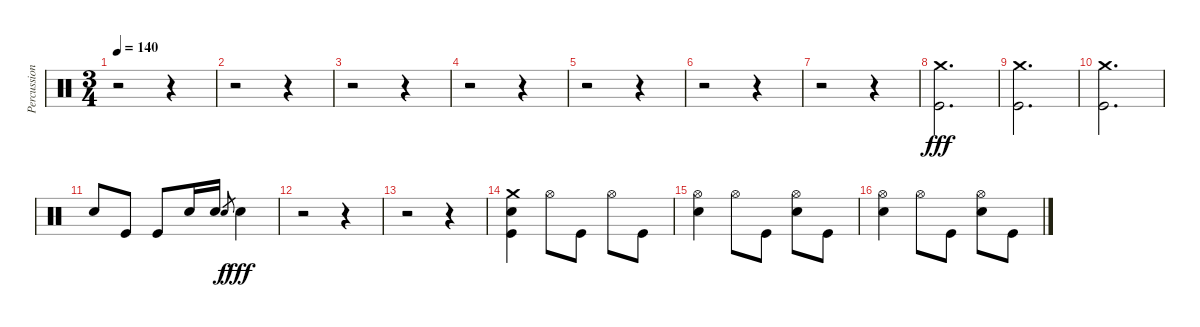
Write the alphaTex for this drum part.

\track ("Percussion" "Percussion") {instrument percussion}
\staff {score}
\articulation defaults
\ts (3 4)
\tempo 140
\clef neutral
\ks c
r.2{dy fff} r.4 |
r.2 r.4 |
r.2 r.4 |
r.2 r.4 |
r.2 r.4 |
r.2 r.4 |
r.2 r.4 |
("Crash medium (hit)" "Kick (hit)").2{d} |
("Crash medium (hit)" "Kick (hit)").2{d} |
("Crash medium (hit)" "Kick (hit)").2{d} |
"Electric Snare (hit)".8 "Kick (hit)".8 "Kick (hit)".8 "Electric Snare (hit)".16 "Electric Snare (hit)".16 "Electric Snare (hit)".8{gr dy f} "Electric Snare (hit)".4{dy fff} |
r.2 r.4 |
r.2 r.4 |
("Crash medium (hit)" "Electric Snare (hit)" "Kick (hit)").4 "Hi-Hat (open)".8 "Kick (hit)".8 "Hi-Hat (open)".8 "Kick (hit)".8 |
("Hi-Hat (open)" "Electric Snare (hit)").4 "Hi-Hat (open)".8 "Kick (hit)".8 ("Hi-Hat (open)" "Electric Snare (hit)").8 "Kick (hit)".8 |
("Hi-Hat (open)" "Electric Snare (hit)").4 "Hi-Hat (open)".8 "Kick (hit)".8 ("Hi-Hat (open)" "Electric Snare (hit)").8 "Kick (hit)".8
